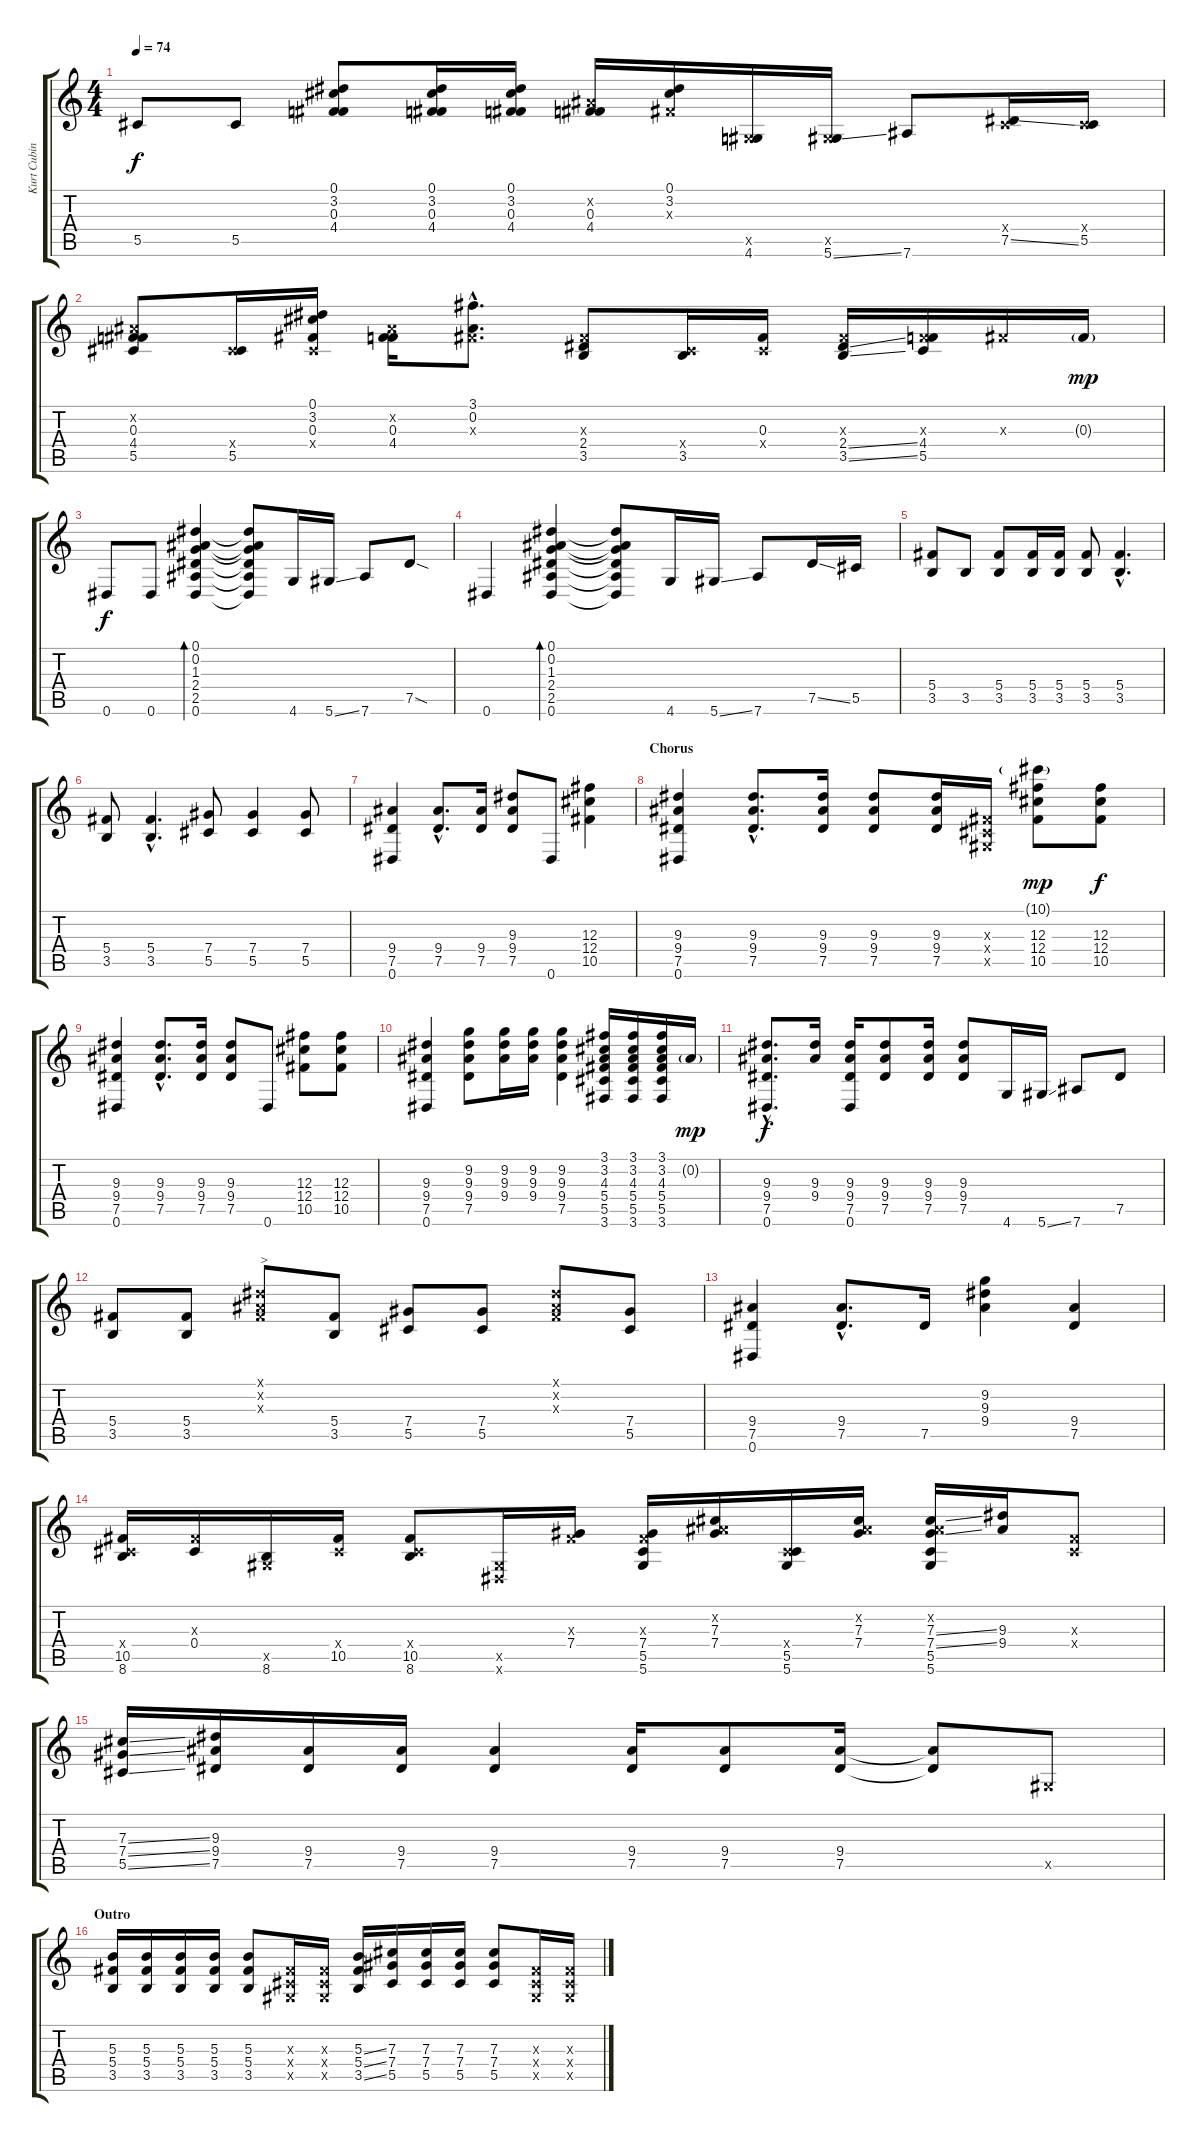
\track ("Kurt Cubin" "Kurt Cubin") {instrument acousticguitarsteel}
\staff {score tabs}
\tuning (Eb4 Bb3 Gb3 Db3 Ab2 Eb2) {hide}
\ts (4 4)
\tempo 74
\clef g2
\ks c
5.5.8{dy f} 5.5.8 (0.1 3.2 0.3 4.4).8 (0.1 3.2 0.3 4.4).16 (0.1 3.2 0.3 4.4).16 (0.2{x} 0.3 4.4).16 (0.1 3.2 0.3{x}).16 (0.5{x} 4.6).16 (0.5{x} 5.6{ss}).16 7.6.8 (0.4{x} 7.5{ss}).16 (0.4{x} 5.5).16 |
(0.2{x} 0.3 4.4 5.5).8 (0.4{x} 5.5).16 (0.1 3.2 0.3 0.4{x}).16 (0.2{x} 0.3 4.4).16 (3.1{hac} 0.2{hac} 0.3{hac x}).8{d} (0.3{x} 2.4 3.5).8 (0.4{x} 3.5).16 (0.3 0.4{x}).16 (0.3{x} 2.4{ss} 3.5{ss}).16 (0.3{x} 4.4 5.5).16 0.3{x}.16 0.3{g}.16{dy mp} |
0.6.8{dy f} 0.6.8 (0.1 0.2 1.3 2.4 2.5 0.6).4{bd 120} (0.1{t} 0.2{t} 1.3{t} 2.4{t} 2.5{t} 0.6{t}).8 4.6.16 5.6{ss}.16 7.6.8 7.5{sod}.8 |
0.6.4 (0.1 0.2 1.3 2.4 2.5 0.6).4{bd 120} (0.1{t} 0.2{t} 1.3{t} 2.4{t} 2.5{t} 0.6{t}).8 4.6.16 5.6{ss}.16 7.6.8 7.5{ss}.16 5.5.16 |
(5.4 3.5).8 3.5.8 (5.4 3.5).8 (5.4 3.5).16 (5.4 3.5).16 (5.4 3.5).8 (5.4{hac} 3.5{hac}).4{d} |
(5.4 3.5).8 (5.4{hac} 3.5{hac}).4{d} (7.4 5.5).8 (7.4 5.5).4 (7.4 5.5).8 |
(9.4 7.5 0.6).4 (9.4{hac} 7.5{hac}).8{d} (9.4 7.5).16 (9.3 9.4 7.5).8 0.6.8 (12.3 12.4 10.5).4 |
\section ("" "Chorus")
(9.3 9.4 7.5 0.6).4 (9.3{hac} 9.4{hac} 7.5{hac}).8{d} (9.3 9.4 7.5).16 (9.3 9.4 7.5).8 (9.3 9.4 7.5).16 (0.3{x} 0.4{x} 0.5{x}).16 (10.1{g} 12.3 12.4 10.5).8{dy mp} (12.3 12.4 10.5).8{dy f} |
(9.3 9.4 7.5 0.6).4 (9.3{hac} 9.4{hac} 7.5{hac}).8{d} (9.3 9.4 7.5).16 (9.3 9.4 7.5).8 0.6.8 (12.3 12.4 10.5).8 (12.3 12.4 10.5).8 |
(9.3 9.4 7.5 0.6).4 (9.2 9.3 9.4 7.5).8 (9.2 9.3 9.4).16 (9.2 9.3 9.4).16 (9.2 9.3 9.4 7.5).4 (3.1 3.2 4.3 5.4 5.5 3.6).16 (3.1 3.2 4.3 5.4 5.5 3.6).16 (3.1 3.2 4.3 5.4 5.5 3.6).16 0.2{g}.16{dy mp} |
(9.3{hac} 9.4{hac} 7.5{hac} 0.6{hac}).8{d dy f} (9.3 9.4).16 (9.3 9.4 7.5 0.6).16 (9.3 9.4 7.5).8 (9.3 9.4 7.5).16 (9.3 9.4 7.5).8 4.6.16 5.6{ss}.16 7.6.8 7.5.8 |
(5.4 3.5).8 (5.4 3.5).8 (0.1{x} 0.2{x} 0.3{x}).8{txt ">"} (5.4 3.5).8 (7.4 5.5).8 (7.4 5.5).8 (0.1{x} 0.2{x} 0.3{x}).8 (7.4 5.5).8 |
(9.4 7.5 0.6).4 (9.4{hac} 7.5{hac}).8{d} 7.5.16 (9.2 9.3 9.4).4 (9.4 7.5).4 |
(0.4{x} 10.5 8.6).16 (0.3{x} 0.4).16 (0.5{x} 8.6).16 (0.4{x} 10.5).16 (0.4{x} 10.5 8.6).8 (0.5{x} 0.6{x}).16 (0.3{x} 7.4).16 (0.3{x} 7.4 5.5 5.6).16 (0.2{x} 7.3 7.4).16 (0.4{x} 5.5 5.6).16 (0.2{x} 7.3 7.4).16 (0.2{x} 7.3{ss} 7.4{ss} 5.5 5.6).16 (9.3 9.4).16 (0.3{x} 0.4{x}).8 |
(7.3{ss} 7.4{ss} 5.5{ss}).16 (9.3 9.4 7.5).16 (9.4 7.5).16 (9.4 7.5).16 (9.4 7.5).4 (9.4 7.5).16 (9.4 7.5).8 (9.4 7.5).16 (9.4{t} 7.5{t}).8 0.5{x}.8 |
\section ("" "Outro")
(5.3 5.4 3.5).16 (5.3 5.4 3.5).16 (5.3 5.4 3.5).16 (5.3 5.4 3.5).16 (5.3 5.4 3.5).8 (0.3{x} 0.4{x} 0.5{x}).16 (0.3{x} 0.4{x} 0.5{x}).16 (5.3{ss} 5.4{ss} 3.5{ss}).16 (7.3 7.4 5.5).16 (7.3 7.4 5.5).16 (7.3 7.4 5.5).16 (7.3 7.4 5.5).8 (0.3{x} 0.4{x} 0.5{x}).16 (0.3{x} 0.4{x} 0.5{x}).16
